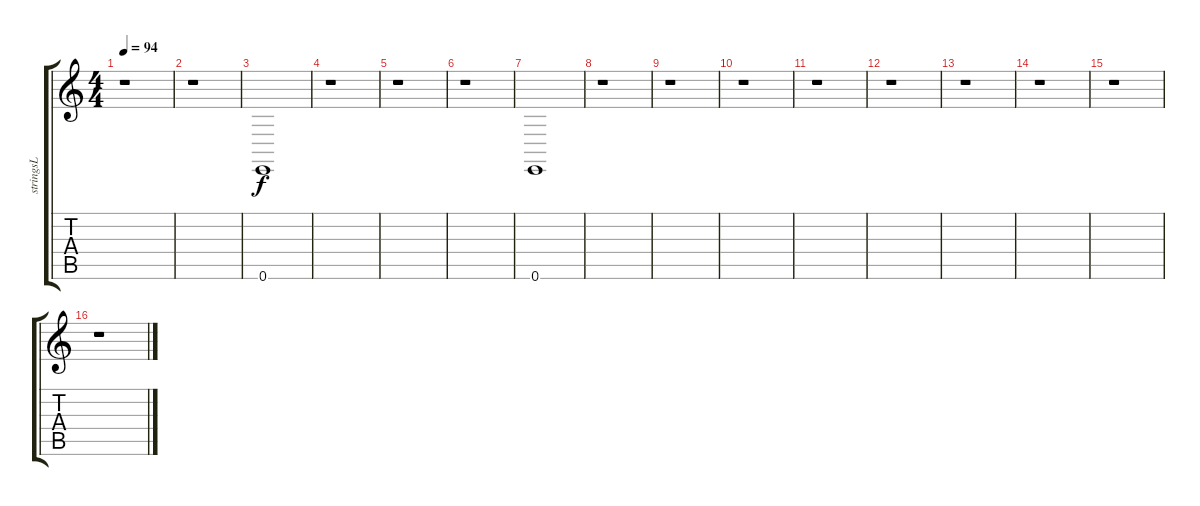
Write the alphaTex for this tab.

\track ("stringsL" "stringsL") {instrument tremolostrings}
\staff {score tabs}
\tuning (E4 B3 G3 D3 A2 E2) {hide}
\ts (4 4)
\tempo 94
\clef g2
\ks c
r.1{dy f} |
r.1 |
0.6.1 |
r.1 |
r.1 |
r.1 |
0.6.1 |
r.1 |
r.1 |
r.1 |
r.1 |
r.1 |
r.1 |
r.1 |
r.1 |
r.1
